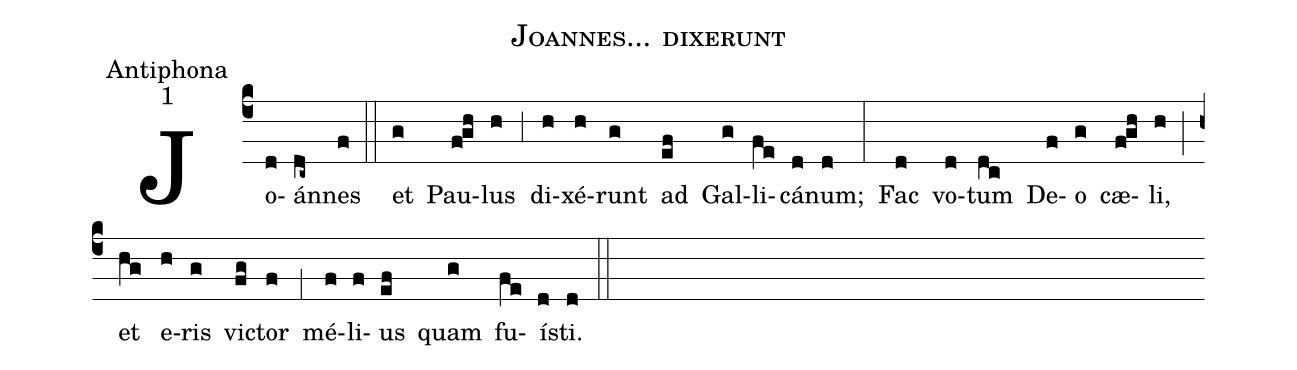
name:Joannes... dixerunt;
office-part:Antiphona;
mode:1;
%%
(c4) Jo(d)án(dc~)nes(f) (::)
et(g) Pau(f!gh)lus(h) (,3) di(h)xé(h)runt(g) ad(ef) Gal(g)li(fe)cá(d)num;(d) (:)
Fac(d) vo(d)tum(dc) De(f)o(g) cæ(f!gh)li,(h) (;) et(hg) e(h)ris(g) vi(fg)ctor(f) (,1) mé(f)li(f)us(ef) quam(g) fu(fe)í(d)sti.(d) (::)
